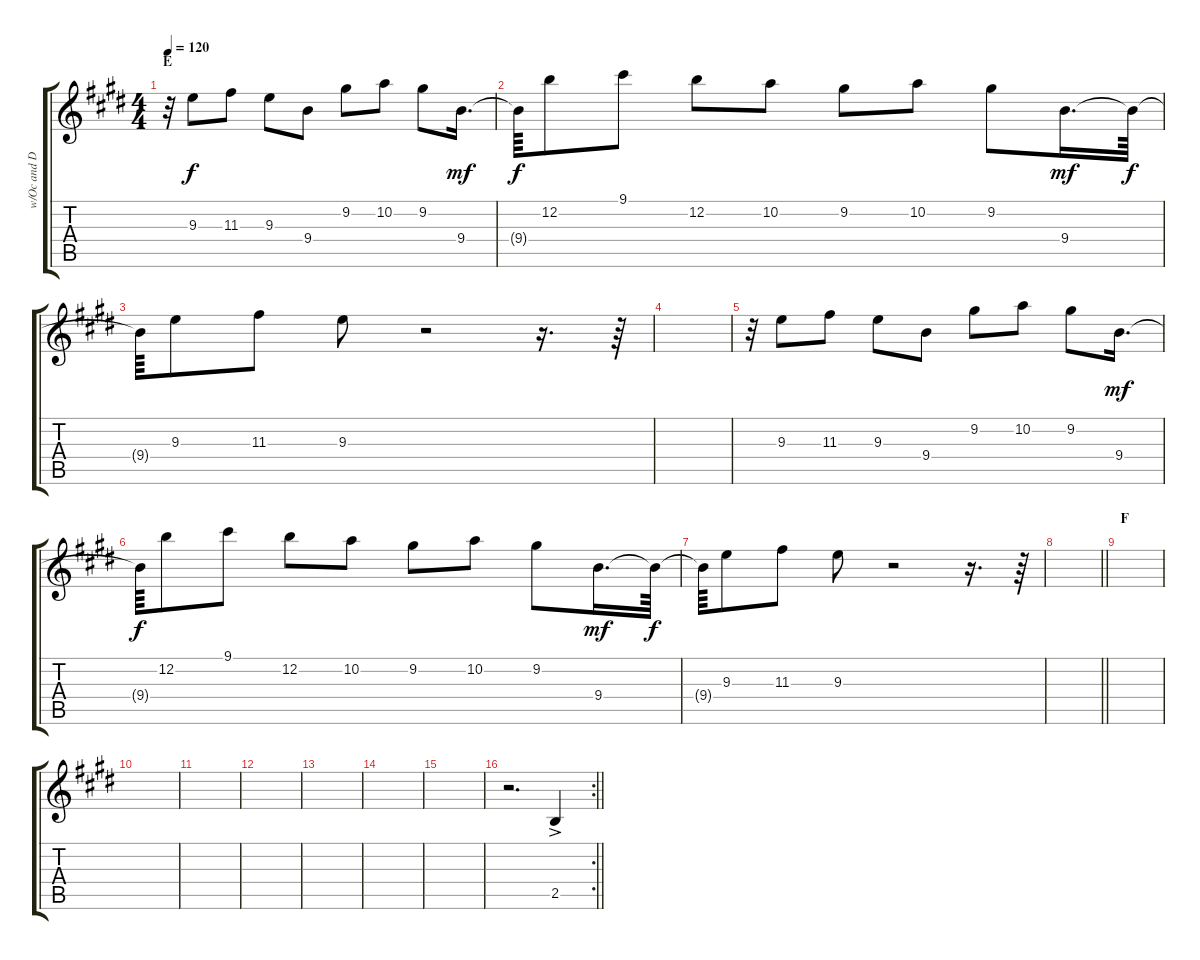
\track ("w/Oc and Del" "w/Oc and D") {instrument acousticguitarsteel}
\staff {score tabs}
\tuning (E4 B3 G3 D3 A2 E2) {hide}
\ts (4 4)
\section ("" "E")
\tempo 120
\clef g2
\ks e
r.32{dy f volume 11} 9.3.8 11.3.8 9.3.8 9.4.8 9.2.8 10.2.8 9.2.8 9.4.16{d dy mf} |
9.4{t}.64{dy f} 12.2.8 9.1.8 12.2.8 10.2.8 9.2.8 10.2.8 9.2.8 9.4.16{d dy mf} 9.4{t}.64{dy f} |
9.4{t}.64 9.3.8 11.3.8 9.3.8 r.2 r.16{d} r.64 |
|
r.32 9.3.8 11.3.8 9.3.8 9.4.8 9.2.8 10.2.8 9.2.8 9.4.16{d dy mf} |
9.4{t}.64{dy f} 12.2.8 9.1.8 12.2.8 10.2.8 9.2.8 10.2.8 9.2.8 9.4.16{d dy mf} 9.4{t}.64{dy f} |
9.4{t}.64 9.3.8 11.3.8 9.3.8 r.2 r.16{d} r.64 |
\barLineRight lightlight
|
\section ("" "F")
|
|
|
|
|
|
|
\rc 2
\barLineRight lightlight
r.2{d} 2.5{ac}.4{volume 12}
